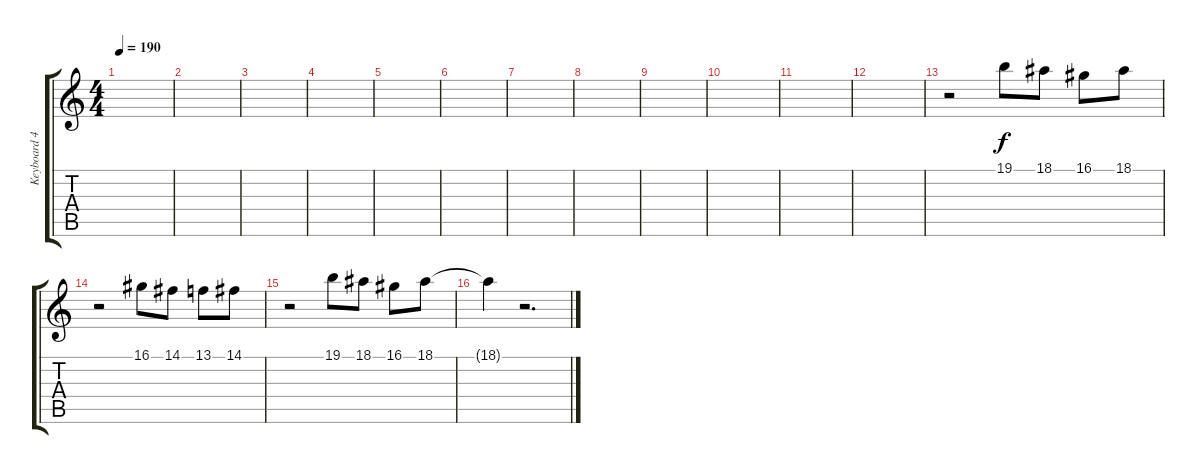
\track ("Keyboard 4" "Keyboard 4") {instrument pad1newage}
\staff {score tabs}
\tuning (E4 B3 G3 D3 A2 E2) {hide}
\ts (4 4)
\tempo 190
\clef g2
\ks c
|
|
|
|
|
|
|
|
|
|
|
|
r.2 19.1.8 18.1.8 16.1.8 18.1.8 |
r.2 16.1.8 14.1.8 13.1.8 14.1.8 |
r.2 19.1.8 18.1.8 16.1.8 18.1.8 |
18.1{t}.4 r.2{d}
